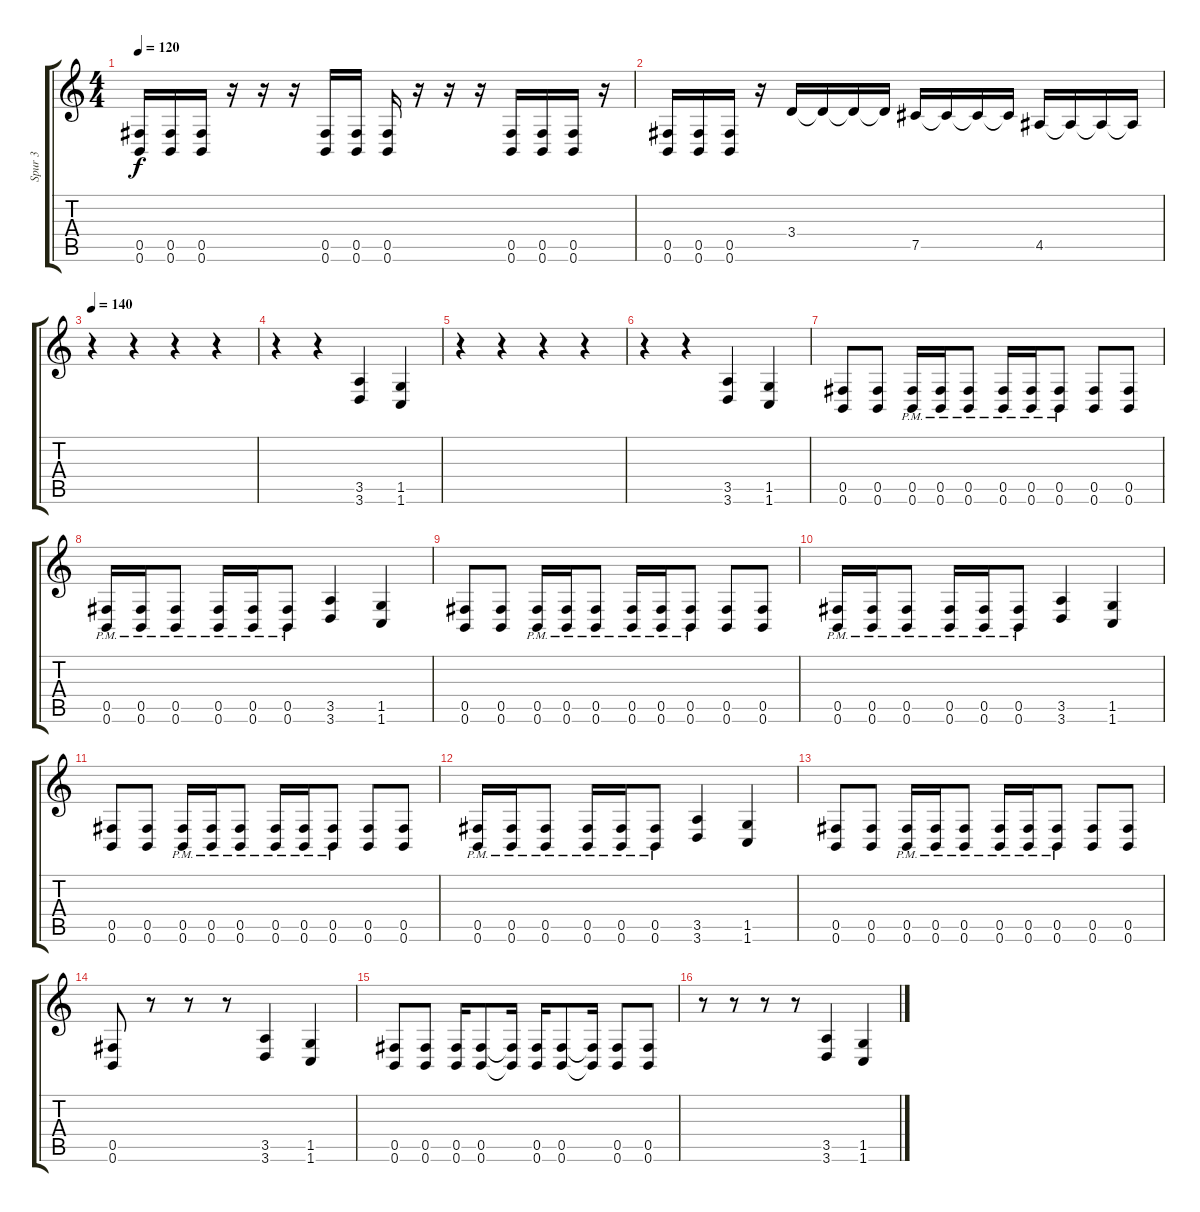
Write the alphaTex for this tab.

\track ("Spur 3" "Spur 3") {instrument distortionguitar}
\staff {score tabs}
\tuning (Db4 Ab3 E3 B2 Gb2 B1) {hide}
\ts (4 4)
\tempo 120
\clef g2
\ks c
(0.5 0.6).16{dy f} (0.5 0.6).16 (0.5 0.6).16 r.16 r.16 r.16 (0.5 0.6).16 (0.5 0.6).16 (0.5 0.6).16 r.16 r.16 r.16 (0.5 0.6).16 (0.5 0.6).16 (0.5 0.6).16 r.16 |
(0.5 0.6).16 (0.5 0.6).16 (0.5 0.6).16 r.16 3.4.16 3.4{t}.16 3.4{t}.16 3.4{t}.16 7.5.16 7.5{t}.16 7.5{t}.16 7.5{t}.16 4.5.16 4.5{t}.16 4.5{t}.16 4.5{t}.16 |
\tempo 140
r.4 r.4 r.4 r.4 |
r.4 r.4 (3.5 3.6).4 (1.5 1.6).4 |
r.4 r.4 r.4 r.4 |
r.4 r.4 (3.5 3.6).4 (1.5 1.6).4 |
(0.5 0.6).8 (0.5 0.6).8 (0.5{pm} 0.6{pm}).16 (0.5{pm} 0.6{pm}).16 (0.5{pm} 0.6{pm}).8 (0.5{pm} 0.6{pm}).16 (0.5{pm} 0.6{pm}).16 (0.5{pm} 0.6{pm}).8 (0.5 0.6).8 (0.5 0.6).8 |
(0.5{pm} 0.6{pm}).16 (0.5{pm} 0.6{pm}).16 (0.5{pm} 0.6{pm}).8 (0.5{pm} 0.6{pm}).16 (0.5{pm} 0.6{pm}).16 (0.5{pm} 0.6{pm}).8 (3.5 3.6).4 (1.5 1.6).4 |
(0.5 0.6).8 (0.5 0.6).8 (0.5{pm} 0.6{pm}).16 (0.5{pm} 0.6{pm}).16 (0.5{pm} 0.6{pm}).8 (0.5{pm} 0.6{pm}).16 (0.5{pm} 0.6{pm}).16 (0.5{pm} 0.6{pm}).8 (0.5 0.6).8 (0.5 0.6).8 |
(0.5{pm} 0.6{pm}).16 (0.5{pm} 0.6{pm}).16 (0.5{pm} 0.6{pm}).8 (0.5{pm} 0.6{pm}).16 (0.5{pm} 0.6{pm}).16 (0.5{pm} 0.6{pm}).8 (3.5 3.6).4 (1.5 1.6).4 |
(0.5 0.6).8 (0.5 0.6).8 (0.5{pm} 0.6{pm}).16 (0.5{pm} 0.6{pm}).16 (0.5{pm} 0.6{pm}).8 (0.5{pm} 0.6{pm}).16 (0.5{pm} 0.6{pm}).16 (0.5{pm} 0.6{pm}).8 (0.5 0.6).8 (0.5 0.6).8 |
(0.5{pm} 0.6{pm}).16 (0.5{pm} 0.6{pm}).16 (0.5{pm} 0.6{pm}).8 (0.5{pm} 0.6{pm}).16 (0.5{pm} 0.6{pm}).16 (0.5{pm} 0.6{pm}).8 (3.5 3.6).4 (1.5 1.6).4 |
(0.5 0.6).8 (0.5 0.6).8 (0.5{pm} 0.6{pm}).16 (0.5{pm} 0.6{pm}).16 (0.5{pm} 0.6{pm}).8 (0.5{pm} 0.6{pm}).16 (0.5{pm} 0.6{pm}).16 (0.5{pm} 0.6{pm}).8 (0.5 0.6).8 (0.5 0.6).8 |
(0.5 0.6).8 r.8 r.8 r.8 (3.5 3.6).4 (1.5 1.6).4 |
(0.5 0.6).8 (0.5 0.6).8 (0.5 0.6).16 (0.5 0.6).8 (0.5{t} 0.6{t}).16 (0.5 0.6).16 (0.5 0.6).8 (0.5{t} 0.6{t}).16 (0.5 0.6).8 (0.5 0.6).8 |
r.8 r.8 r.8 r.8 (3.5 3.6).4 (1.5 1.6).4
